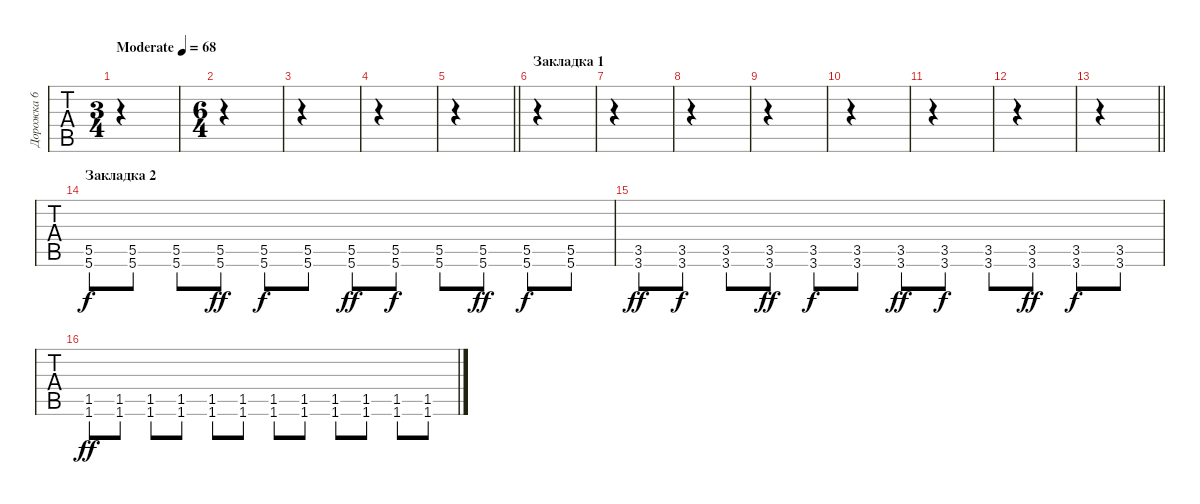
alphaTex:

\track ("Дорожка 6" "Дорожка 6") {instrument distortionguitar}
\staff {tabs}
\tuning (D4 A3 F3 C3 G2 C2) {hide}
\ts (3 4)
\tempo (68 "Moderate")
\clef g2
\ks fminor
|
\ts (6 4)
|
|
|
\barLineRight lightlight
|
\section ("" "Закладка 1")
|
|
|
|
|
|
|
\barLineRight lightlight
|
\section ("" "Закладка 2")
(5.5{ac} 5.6{ac}).8 (5.5 5.6).8{dy f} (5.5 5.6).8 (5.5{ac} 5.6{ac}).8{dy ff} (5.5 5.6).8{dy f} (5.5 5.6).8 (5.5{ac} 5.6{ac}).8{dy ff} (5.5 5.6).8{dy f} (5.5 5.6).8 (5.5{ac} 5.6{ac}).8{dy ff} (5.5 5.6).8{dy f} (5.5 5.6).8 |
(3.5{ac} 3.6{ac}).8{dy ff} (3.5 3.6).8{dy f} (3.5 3.6).8 (3.5{ac} 3.6{ac}).8{dy ff} (3.5 3.6).8{dy f} (3.5 3.6).8 (3.5{ac} 3.6{ac}).8{dy ff} (3.5 3.6).8{dy f} (3.5 3.6).8 (3.5{ac} 3.6{ac}).8{dy ff} (3.5 3.6).8{dy f} (3.5 3.6).8 |
(1.5{ac} 1.6).8{dy ff} (1.5{ac} 1.6).8 (1.5{ac} 1.6).8 (1.5{ac} 1.6).8 (1.5{ac} 1.6).8 (1.5{ac} 1.6).8 (1.5{ac} 1.6).8 (1.5{ac} 1.6).8 (1.5{ac} 1.6).8 (1.5{ac} 1.6).8 (1.5{ac} 1.6).8 (1.5{ac} 1.6).8
